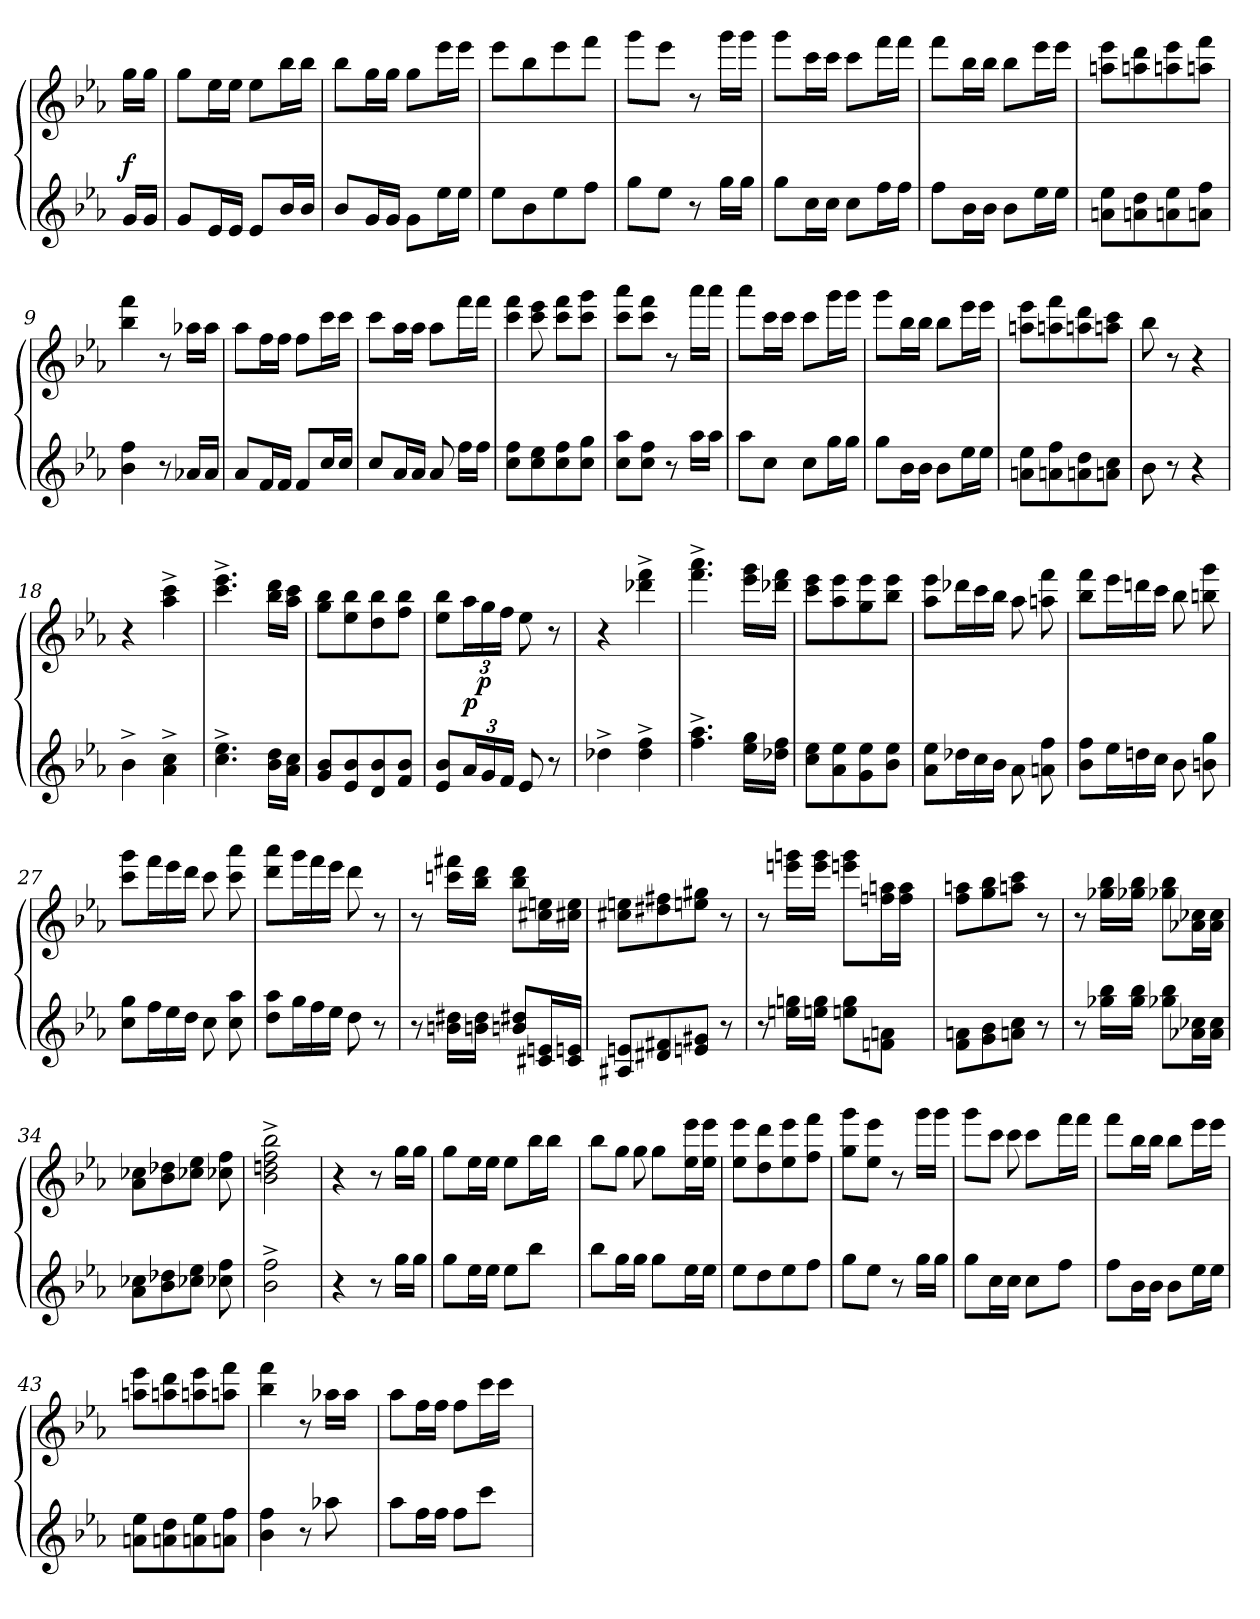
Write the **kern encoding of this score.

**kern	**kern	**dynam
*part1	*part1	*part1
*staff2	*staff1	*staff1/2
*clefG2	*clefG2	*
*k[b-e-a-]	*k[b-e-a-]	*
=1	=1	=1
!	!	!LO:DY:a=2
16gi/LL	16ggj\LL	f
16gi/JJ	16ggj\JJ	.
=2	=2	=2
8gi/L	8ggj\L	.
16e-i/L	16ee-j\L	.
16e-i/JJ	16ee-j\JJ	.
8e-i/L	8ee-j\L	.
16b-i/L	16bb-j\L	.
16b-i/JJ	16bb-j\JJ	.
=3	=3	=3
8b-i/L	8bb-j\L	.
16gi/L	16ggj\L	.
16gi/JJ	16ggj\JJ	.
8gi\L	8ggj\L	.
16ee-i\L	16eee-j\L	.
16ee-i\JJ	16eee-j\JJ	.
=4	=4	=4
8ee-i\L	8eee-j\L	.
8b-i\	8bb-j\	.
8ee-i\	8eee-j\	.
8ffi\J	8fffj\J	.
=5	=5	=5
8ggi\L	8gggj\L	.
8ee-i\J	8eee-j\J	.
8r	8r	.
16ggi\LL	16gggj\LL	.
16ggi\JJ	16gggj\JJ	.
=6	=6	=6
8ggi\L	8gggj\L	.
16cci\L	16cccj\L	.
16cci\JJ	16cccj\JJ	.
8cci\L	8cccj\L	.
16ffi\L	16fffj\L	.
16ffi\JJ	16fffj\JJ	.
!!LO:LB:g=z
=7	=7	=7
8ffi\L	8fffj\L	.
16b-i\L	16bb-j\L	.
16b-i\JJ	16bb-j\JJ	.
8b-i\L	8bb-j\L	.
16ee-i\L	16eee-j\L	.
16ee-i\JJ	16eee-j\JJ	.
=8	=8	=8
8ani\ 8ee-i\L	8aanj\ 8eee-j\L	.
8ani\ 8ddi\	8aanj\ 8dddj\	.
8ani\ 8ee-i\	8aanj\ 8eee-j\	.
8ani\ 8ffi\J	8aanj\ 8fffj\J	.
=9	=9	=9
4b-i\ 4ffi\	4bb-j\ 4fffj\	.
8r	8r	.
16a-Xi/LL	16aa-Xj\LL	.
16a-i/JJ	16aa-j\JJ	.
=10	=10	=10
8a-i/L	8aa-j\L	.
16fi/L	16ffj\L	.
16fi/JJ	16ffj\JJ	.
8fi/L	8ffj\L	.
16cci/L	16cccj\L	.
16cci/JJ	16cccj\JJ	.
=11	=11	=11
8cci/L	8cccj\L	.
16a-i/L	16aa-j\L	.
16a-i/JJ	16aa-j\JJ	.
8a-i/	8aa-j\L	.
16ffi\LL	16fffj\L	.
16ffi\JJ	16fffj\JJ	.
=12	=12	=12
*	*^	*
8cci\ 8ffi\L	4cccj\ 4fffj\	8ryy	.
8cci\ 8ee-i\	.	8eee-Z\ 8cccZ\	.
8cci\ 8ffi\	8cccj\ 8fffj\L	4ryy	.
8cci\ 8ggi\J	8cccj\ 8gggj\J	.	.
*	*v	*v	*
=13	=13	=13
8cci\ 8aa-i\L	8cccj\ 8aaa-j\L	.
8cci\ 8ffi\J	8cccj\ 8fffj\J	.
8r	8r	.
16aa-i\LL	16aaa-j\LL	.
16aa-i\JJ	16aaa-j\JJ	.
!!LO:LB:g=z
=14	=14	=14
*	*^	*
8aa-i\L	8aaa-j\L	8ryy	.
8cci\J	16cccj\L	16ryy	.
.	16cccj\JJ	16ccZ\JJ	.
8cci\L	8cccj\L	4ryy	.
16ggi\L	16gggj\L	.	.
16ggi\JJ	16gggj\JJ	.	.
*	*v	*v	*
=15	=15	=15
8ggi\L	8gggj\L	.
16b-i\L	16bb-j\L	.
16b-i\JJ	16bb-j\JJ	.
8b-i\L	8bb-j\L	.
16ee-i\L	16eee-j\L	.
16ee-i\JJ	16eee-j\JJ	.
=16	=16	=16
8ani\ 8ee-i\L	8aanj\ 8eee-j\L	.
8ani\ 8ffi\	8aanj\ 8fffj\	.
8ani\ 8ddi\	8aanj\ 8dddj\	.
8cci\ 8ani\J	8aanj\ 8cccj\J	.
=17	=17	=17
8b-i\	8bb-j\	.
8r	8r	.
4r	4r	.
=18	=18	=18
4b-^>i\	4r	.
4a-i^>\ 4cci^>\	4aa-j^>\ 4cccj^>\	.
=19	=19	=19
4.cci^>\ 4.ee-i^>\	4.cccj^>\ 4.eee-j^>\	.
16b-i\ 16ddi\LL	16bb-j\ 16dddj\LL	.
16a-i\ 16cci\JJ	16aa-j\ 16cccj\JJ	.
=20	=20	=20
8b-i/ 8gi/L	8ggj\ 8bb-j\L	.
8b-i/ 8e-i/	8ee-j\ 8bb-j\	.
8b-i/ 8di/	8ddj\ 8bb-j\	.
8b-i/ 8fi/J	8ffj\ 8bb-j\J	.
=21	=21	=21
8b-i/ 8e-i/L	8ee-j\ 8bb-j\L	.
!	!	!LO:DY:a=2
24a-i/L	24aa-j\L	p
!	!	!LO:DY:a=2
24gi/	24ggj\	p
24fi/JJ	24ffj\JJ	.
8e-i/	8ee-j\	.
8r	8r	.
!!LO:LB:g=z
=22	=22	=22
4dd-X^>i\	4r	.
4dd-i^>\ 4ffi^>\	4ddd-Xj^>\ 4fffj^>\	.
=23	=23	=23
4.aa-i^>\ 4.ffi^>\	4.aaa-j^>\ 4.fffj^>\	.
16ggi\ 16ee-i\LL	16eee-j\ 16gggj\LL	.
16ffi\ 16dd-Xi\JJ	16ddd-Xj\ 16fffj\JJ	.
=24	=24	=24
8cci\ 8ee-i\L	8cccj\ 8eee-j\L	.
8a-i\ 8ee-i\	8aa-j\ 8eee-j\	.
8gi\ 8ee-i\	8ggj\ 8eee-j\	.
8b-i\ 8ee-i\J	8bb-j\ 8eee-j\J	.
=25	=25	=25
8a-i\ 8ee-i\L	8aa-j\ 8eee-j\L	.
16dd-Xi\L	16ddd-Xj\L	.
16cci\	16cccj\	.
16b-i\JJ	16bb-j\JJ	.
8a-i\	8aa-j\	.
8ani\ 8ffi\	8aanj\ 8fffj\	.
=26	=26	=26
8b-i\ 8ffi\L	8bb-j\ 8fffj\L	.
16ee-i\L	16eee-j\L	.
16ddni\	16dddnj\	.
16cci\JJ	16cccj\JJ	.
8b-i\	8bb-j\	.
8bni\ 8ggi\	8bbnj\ 8gggj\	.
=27	=27	=27
8cci\ 8ggi\L	8cccj\ 8gggj\L	.
16ffi\L	16fffj\L	.
16ee-i\	16eee-j\	.
16ddi\JJ	16dddj\JJ	.
8cci\	8cccj\	.
8cci\ 8aa-i\	8cccj\ 8aaa-j\	.
=28	=28	=28
8ddi\ 8aa-i\L	8dddj\ 8aaa-j\L	.
16ggi\L	16gggj\L	.
16ffi\	16fffj\	.
16ee-i\JJ	16eee-j\JJ	.
8ddi\	8dddj\	.
8r	8r	.
!!LO:LB:g=z
=29	=29	=29
8r	8r	.
16bni\ 16dd#Xi\LL	16cccnj\ 16fff#Xj\LL	.
16bni\ 16dd#i\JJ	16bb-j\ 16dddj\JJ	.
8dd#Xi/ 8bni/L	8dddj\ 8bb-j\L	.
16eni/ 16c#Xi/L	16cc#Xj\ 16eenj\L	.
16eni/ 16c#i/JJ	16eej\ 16cc#Xj\JJ	.
=30	=30	=30
8A#Xi/ 8eni/L	8cc#Xj\ 8eenj\L	.
8f#Xi/ 8d#Xi/	8dd#Xj\ 8ff#Xj\	.
8g#Xi/ 8eni/J	8eenj\ 8gg#Xj\J	.
8r	8r	.
=31	=31	=31
*	*^	*
8r	8r	8ryy	.
16eeni\ 16ggni\LL	16gggnj\ 16eeenj\LL	16ryy	.
16eeni\ 16ggi\JJ	16eeej\ 16gggj\JJ	16ryy	.
8eeni\ 8ggi\L	8eeenj\ 8gggj\L	8ryy	.
8fni\ 8ani\J	16ffnj\ 16aanj\L	16ryy	.
.	16ffj\ 16aaj\JJ	8fZ\ 8anZ\J	.
16ryy	16ryy	.	.
*	*v	*v	*
=32	=32	=32
8fi\ 8ani\L	8ffj\ 8aanj\L	.
8gi\ 8b-i\	8ggj\ 8bb-j\	.
8ani\ 8cci\J	8aanj\ 8cccj\J	.
8r	8r	.
=33	=33	=33
8r	8r	.
16bb-i\ 16gg-Xi\LL	16gg-Xj\ 16bb-j\LL	.
16bb-i\ 16gg-i\JJ	16gg-Xj\ 16bb-j\JJ	.
8gg-Xi\ 8bb-i\L	8gg-Xj\ 8bb-j\L	.
16a-Xi\ 16cc-Xi\L	16a-Xj\ 16cc-Xj\L	.
16a-i\ 16cc-i\JJ	16a-j\ 16cc-j\JJ	.
=34	=34	=34
8a-i\ 8cc-Xi\L	8a-j\ 8cc-Xj\L	.
8b-i\ 8dd-Xi\	8b-j\ 8dd-Xj\	.
8cc-Xi\ 8ee-i\J	8cc-Xj\ 8ee-j\J	.
8cc-Xi\ 8ffi\	8cc-Xj\ 8ffj\	.
!!LO:PB:g=z
=35	=35	=35
2b-i^>\ 2ffi^>\	2b-j^>\ 2ddnj^>\ 2ffj^>\ 2bb-j^>\	.
=36	=36	=36
4r	4r	.
8r	8r	.
16ggi\LL	16ggj\LL	.
16ggi\JJ	16ggj\JJ	.
=37	=37	=37
*	*^	*
8ggi\L	8ggj\L	8ryy	.
16ee-i\L	16ee-j\L	16ryy	.
16ee-i\JJ	16ee-j\JJ	16ryy	.
8ee-i\L	8ee-j\L	8ryy	.
8bb-i\J	16bb-j\L	16ryy	.
.	16bb-j\JJ	8bb-Z\J	.
16ryy	16ryy	.	.
=38	=38	=38	=38
8bb-i\L	8bb-j\L	8ryy	.
16ggi\L	8ggj\J	16ryy	.
16ggi\JJ	.	8ggZ\	.
8ggi\L	8ggj\L	.	.
.	.	8.ryy	.
16ee-i\L	16ee-j\ 16eee-j\L	.	.
16ee-i\JJ	16ee-j\ 16eee-j\JJ	.	.
*	*v	*v	*
=39	=39	=39
8ee-i\L	8ee-j\ 8eee-j\L	.
8ddi\	8ddj\ 8dddj\	.
8ee-i\	8ee-j\ 8eee-j\	.
8ffi\J	8ffj\ 8fffj\J	.
=40	=40	=40
8ggi\L	8ggj\ 8gggj\L	.
8ee-i\J	8ee-j\ 8eee-j\J	.
8r	8r	.
16ggi\LL	16gggj\LL	.
16ggi\JJ	16gggj\JJ	.
=41	=41	=41
*	*^	*
8ggi\L	8gggj\L	8ryy	.
16cci\L	8cccj\J	16ryy	.
16cci\JJ	.	8cccZ\	.
8cci\L	8cccj\L	.	.
.	.	8.ryy	.
8ffi\J	16fffj\L	.	.
.	16fffj\JJ	.	.
*	*v	*v	*
!!LO:LB:g=z
=42	=42	=42
8ffi\L	8fffj\L	.
16b-i\L	16bb-j\L	.
16b-i\JJ	16bb-j\JJ	.
8b-i\L	8bb-j\L	.
16ee-i\L	16eee-j\L	.
16ee-i\JJ	16eee-j\JJ	.
=43	=43	=43
8ani\ 8ee-i\L	8aanj\ 8eee-j\L	.
8ani\ 8ddi\	8aanj\ 8dddj\	.
8ani\ 8ee-i\	8aanj\ 8eee-j\	.
8ani\ 8ffi\J	8aanj\ 8fffj\J	.
=44	=44	=44
*	*^	*
4b-i\ 4ffi\	4bb-j\ 4fffj\	4ryy	.
8r	8r	8ryy	.
8aa-Xi\	16aa-Xj\LL	16ryy	.
.	16aa-j\JJ	8aa-Z\J	.
16ryy	16ryy	.	.
=45	=45	=45	=45
8aa-i\L	8aa-j\L	8ryy	.
16ffi\L	16ffj\L	16ryy	.
16ffi\JJ	16ffj\JJ	16ryy	.
8ffi\L	8ffj\L	8ryy	.
8ccci\J	16cccj\L	16ryy	.
.	16cccj\JJ	8cccZ\J	.
16ryy	16ryy	.	.
*	*v	*v	*
=	=	=
*-	*-	*-
